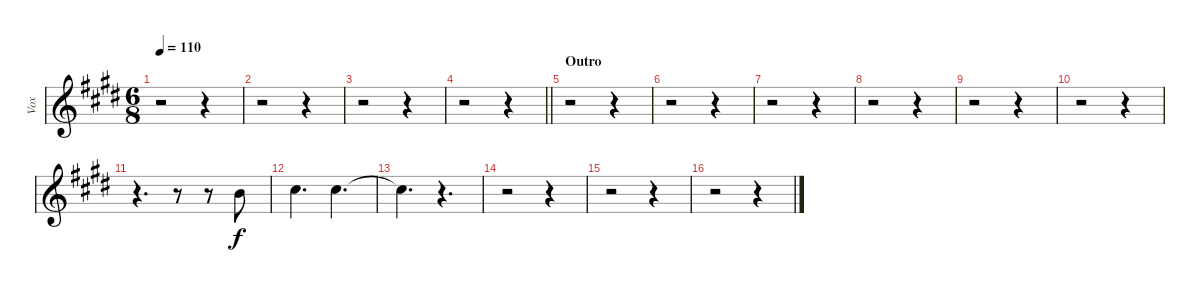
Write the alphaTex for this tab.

\track ("Vox" "Vox") {instrument brasssection}
\staff {score}
\tuning (Eb4 Bb3 Gb3 Db3 Ab2 Db2) {hide}
\ts (6 8)
\tempo 110
\clef g2
\ks c#minor
r.2{dy f} r.4 |
r.2 r.4 |
r.2 r.4 |
\barLineRight lightlight
r.2 r.4 |
\section ("" "Outro")
r.2 r.4 |
r.2 r.4 |
r.2 r.4 |
r.2 r.4 |
r.2 r.4 |
r.2 r.4 |
r.4{d volume 13} r.8 r.8 8.1.8 |
10.1.4{d} 10.1.4{d} |
10.1{t}.4{d} r.4{d} |
r.2 r.4 |
r.2 r.4 |
r.2 r.4
